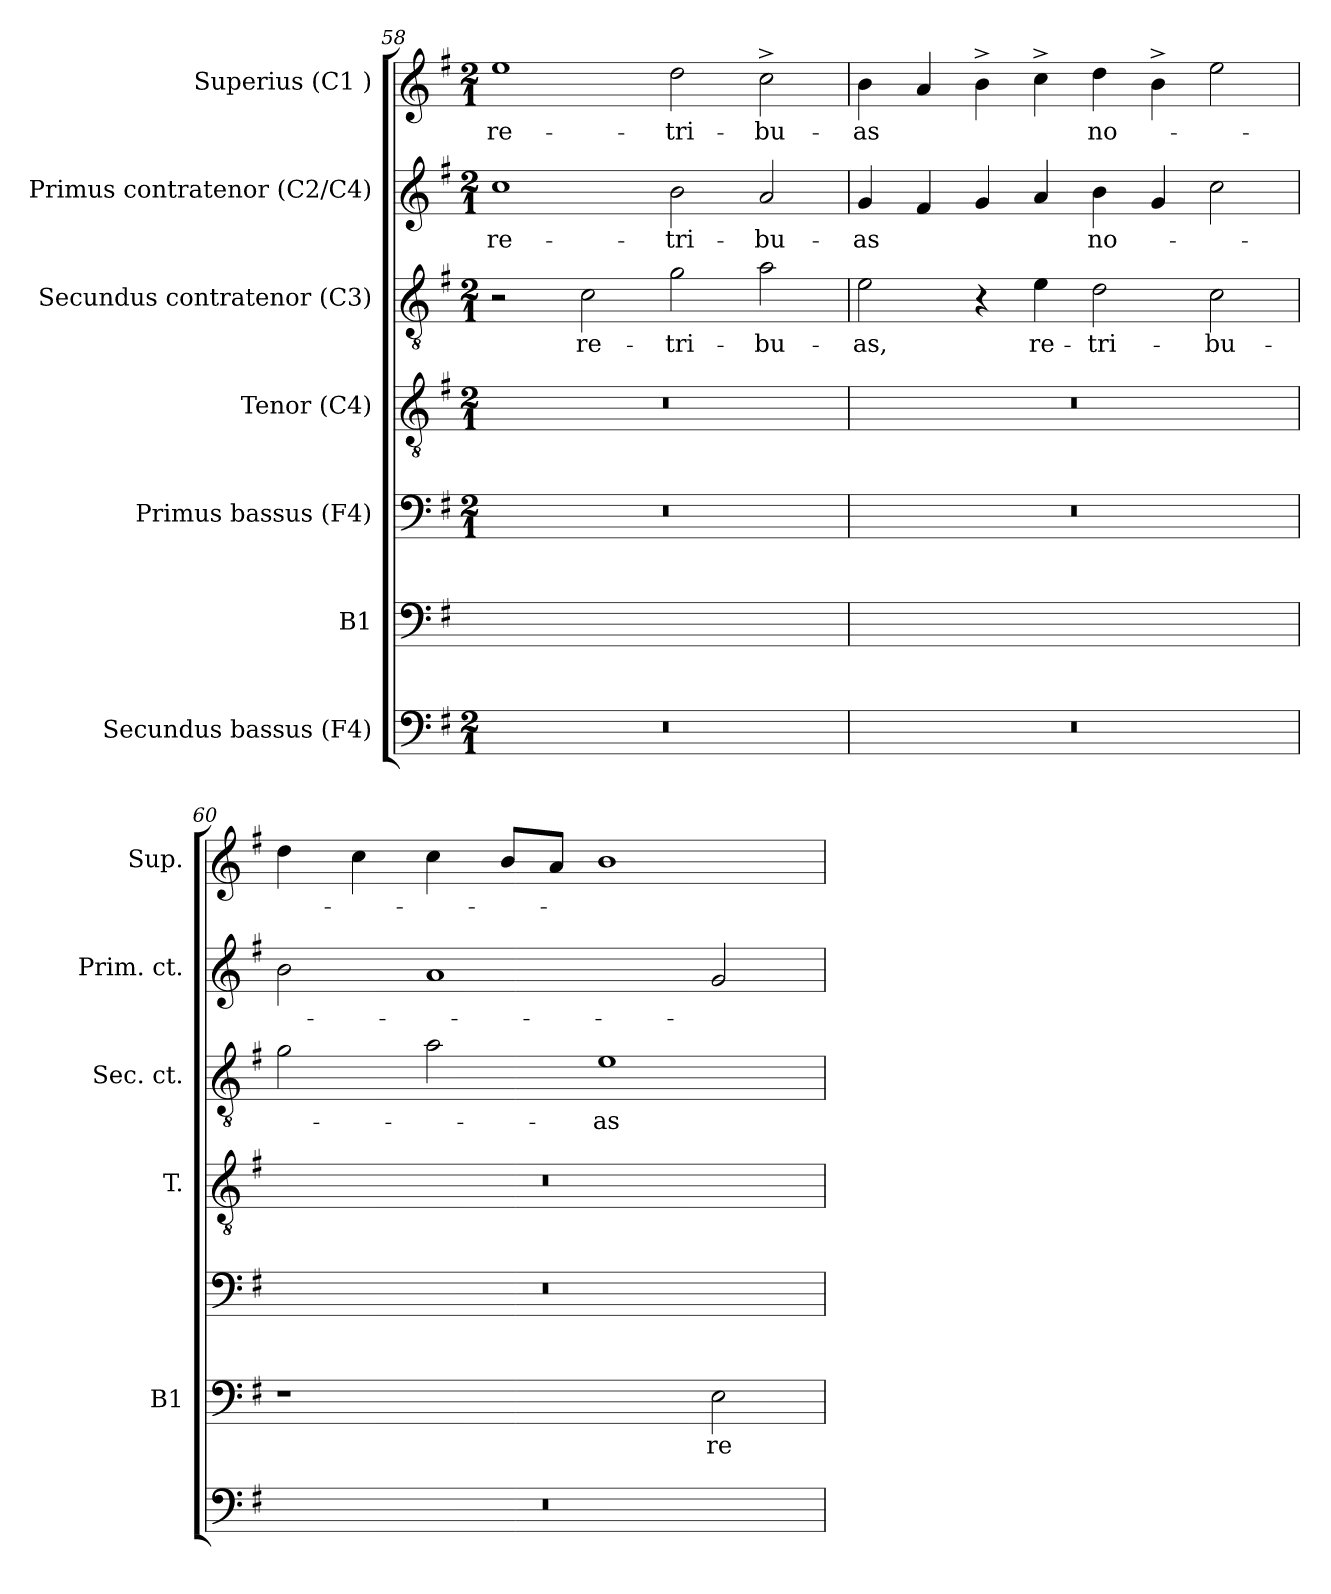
**kern	**kern	**text	**kern	**kern	**kern	**text	**kern	**text	**kern	**text
*part7	*part6	*part6	*part5	*part4	*part3	*part3	*part2	*part2	*part1	*part1
*staff7	*staff6	*staff6	*staff5	*staff4	*staff3	*staff3	*staff2	*staff2	*staff1	*staff1
*I"Secundus bassus (F4)	*I"B1	*	*I"Primus bassus (F4)	*I"Tenor (C4)	*I"Secundus contratenor (C3)	*	*I"Primus contratenor (C2/C4)	*	*I"Superius (C1 )	*
*	*I'B1	*	*	*I'T.	*I'Sec. ct.	*	*I'Prim. ct.	*	*I'Sup.	*
*clefF4	*clefF4	*	*clefF4	*clefGv2	*clefGv2	*	*clefG2	*	*clefG2	*
*k[f#]	*k[f#]	*	*k[f#]	*k[f#]	*k[f#]	*	*k[f#]	*	*k[f#]	*
*G:	*G:	*	*G:	*G:	*G:	*	*G:	*	*G:	*
*M2/1	*	*	*M2/1	*M2/1	*M2/1	*	*M2/1	*	*M2/1	*
=58	=58	=58	=58	=58	=58	=58	=58	=58	=58	=58
!	!	!	!	!	!	!	!	!LO:LY:b:cj	!	!LO:LY:b:cj
0r	0r	.	0r	0r	2r	.	1cc	re-	1ee	re-
!	!	!	!	!	!	!LO:LY:b:cj	!	!	!	!
.	.	.	.	.	2c\	re-	.	.	.	.
!	!	!	!	!	!	!LO:LY:b:cj	!	!LO:LY:b:cj	!	!LO:LY:b:cj
.	.	.	.	.	2g\	-tri-	2b\	-tri-	2dd\	-tri-
!	!	!	!	!	!	!LO:LY:b:cj	!	!LO:LY:b:cj	!	!LO:LY:b:cj
.	.	.	.	.	2a\	-bu-	2a/	-bu-	2cc^<\	-bu-
=59	=59	=59	=59	=59	=59	=59	=59	=59	=59	=59
!	!	!	!	!	!	!LO:LY:b:cj	!	!LO:LY:b:cj	!	!LO:LY:b:cj
0r	0r	.	0r	0r	2e\	-as,	4g/	-as	4b\	-as
.	.	.	.	.	.	.	4f#/	.	4a/	.
.	.	.	.	.	4r	.	4g/	.	4b^<\	.
!	!	!	!	!	!	!LO:LY:b:cj	!	!	!	!
.	.	.	.	.	4e\	re-	4a/	.	4cc^<\	.
!	!	!	!	!	!	!LO:LY:b:cj	!	!LO:LY:b:cj	!	!LO:LY:b:cj
.	.	.	.	.	2d\	-tri-	4b\	no-	4dd\	no-
.	.	.	.	.	.	.	4g/	.	4b^<\	.
!	!	!	!	!	!	!LO:LY:b:cj	!	!	!	!
.	.	.	.	.	2c\	-bu-	2cc\	.	2ee\	.
!!LO:LB:g=z
=60	=60	=60	=60	=60	=60	=60	=60	=60	=60	=60
0r	1r	.	0r	0r	2g\	.	2b\	.	4dd\	.
.	.	.	.	.	.	.	.	.	4cc\	.
.	.	.	.	.	2a\	.	1a	.	4cc\	.
.	.	.	.	.	.	.	.	.	8b/L	.
.	.	.	.	.	.	.	.	.	8a/J	.
!	!	!	!	!	!	!LO:LY:b:cj	!	!	!	!
.	2ryy	.	.	.	1e	-as	.	.	1b	.
!	!	!LO:LY:b:cj	!	!	!	!	!	!	!	!
.	2E\	re-	.	.	.	.	2g/	.	.	.
=	=	=	=	=	=	=	=	=	=	=
*-	*-	*-	*-	*-	*-	*-	*-	*-	*-	*-
